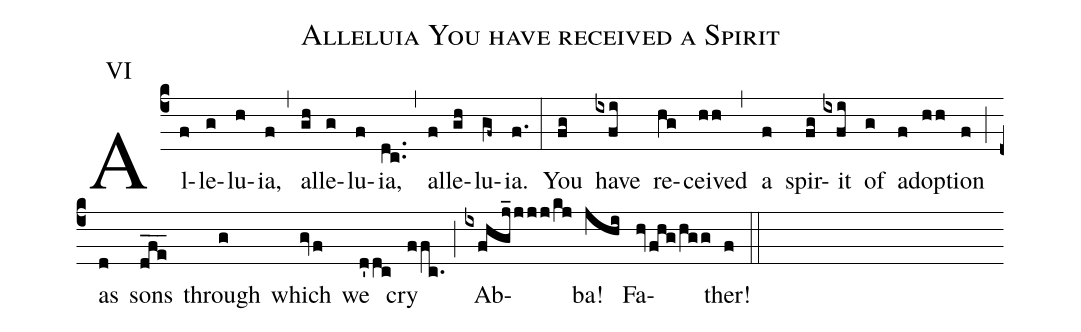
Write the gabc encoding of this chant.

name: Alleluia You have received a Spirit;
annotation: VI;
%%
(c4) Al(f)le(g)lu(h)ia,(f) (,) al(gh)le(g)lu(f)ia,(dc..) (,) al(f)le(gh)lu(gf~)ia.(f.) (:)
You(fg) have(ixfi) re(hg)ceived(hh) (,) a(f) spir(fg)it(ixfi) of(g) a(f)dop(hh)tion(f) (;) as(d) sons(dfe___) through(g) which(gvf) we(d'dc) cry(ffc.)
 (;) Ab(ixfhgj_jjj/kj)ba!(jhi) Fa(hvfhg/hgg)ther!(f) (::)
